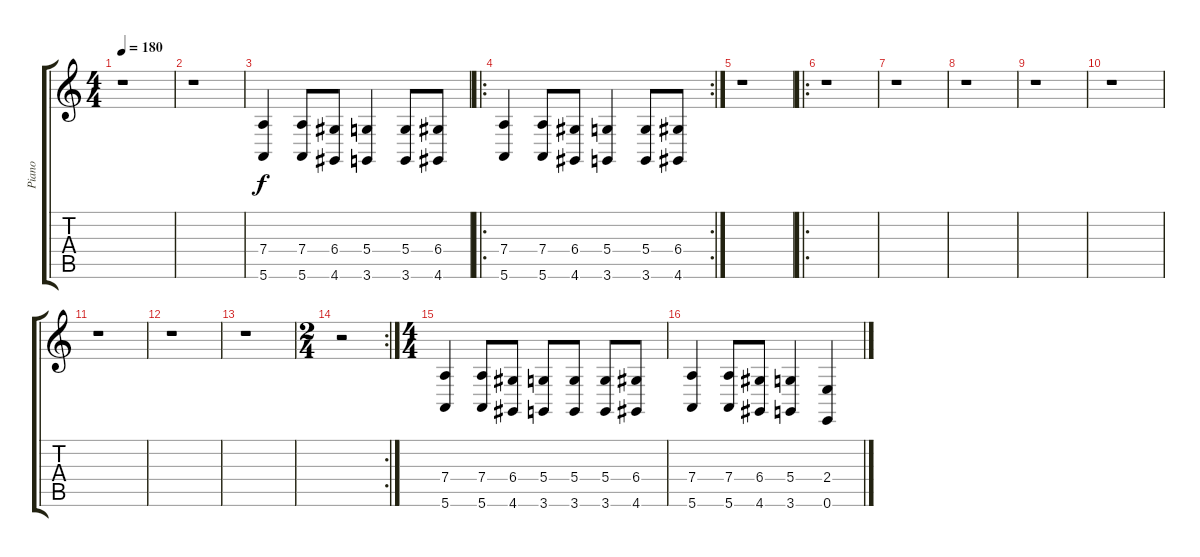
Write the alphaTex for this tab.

\track ("Piano" "Piano") {instrument electricgrandpiano}
\staff {score tabs}
\tuning (E4 B3 G3 D3 A2 E2) {hide}
\ts (4 4)
\tempo 180
\clef g2
\ks c
r.1{dy f instrument electricgrandpiano} |
r.1 |
(7.4 5.6).4 (7.4 5.6).8 (6.4 4.6).8 (5.4 3.6).4 (5.4 3.6).8 (6.4 4.6).8 |
\ro
\rc 2
(7.4 5.6).4 (7.4 5.6).8 (6.4 4.6).8 (5.4 3.6).4 (5.4 3.6).8 (6.4 4.6).8 |
r.1 |
\ro
r.1 |
r.1 |
r.1 |
r.1 |
r.1 |
r.1 |
r.1 |
r.1 |
\rc 2
\ts (2 4)
r.2 |
\ts (4 4)
(7.4 5.6).4 (7.4 5.6).8 (6.4 4.6).8 (5.4 3.6).8 (5.4 3.6).8 (5.4 3.6).8 (6.4 4.6).8 |
(7.4 5.6).4 (7.4 5.6).8 (6.4 4.6).8 (5.4 3.6).4 (2.4 0.6).4
